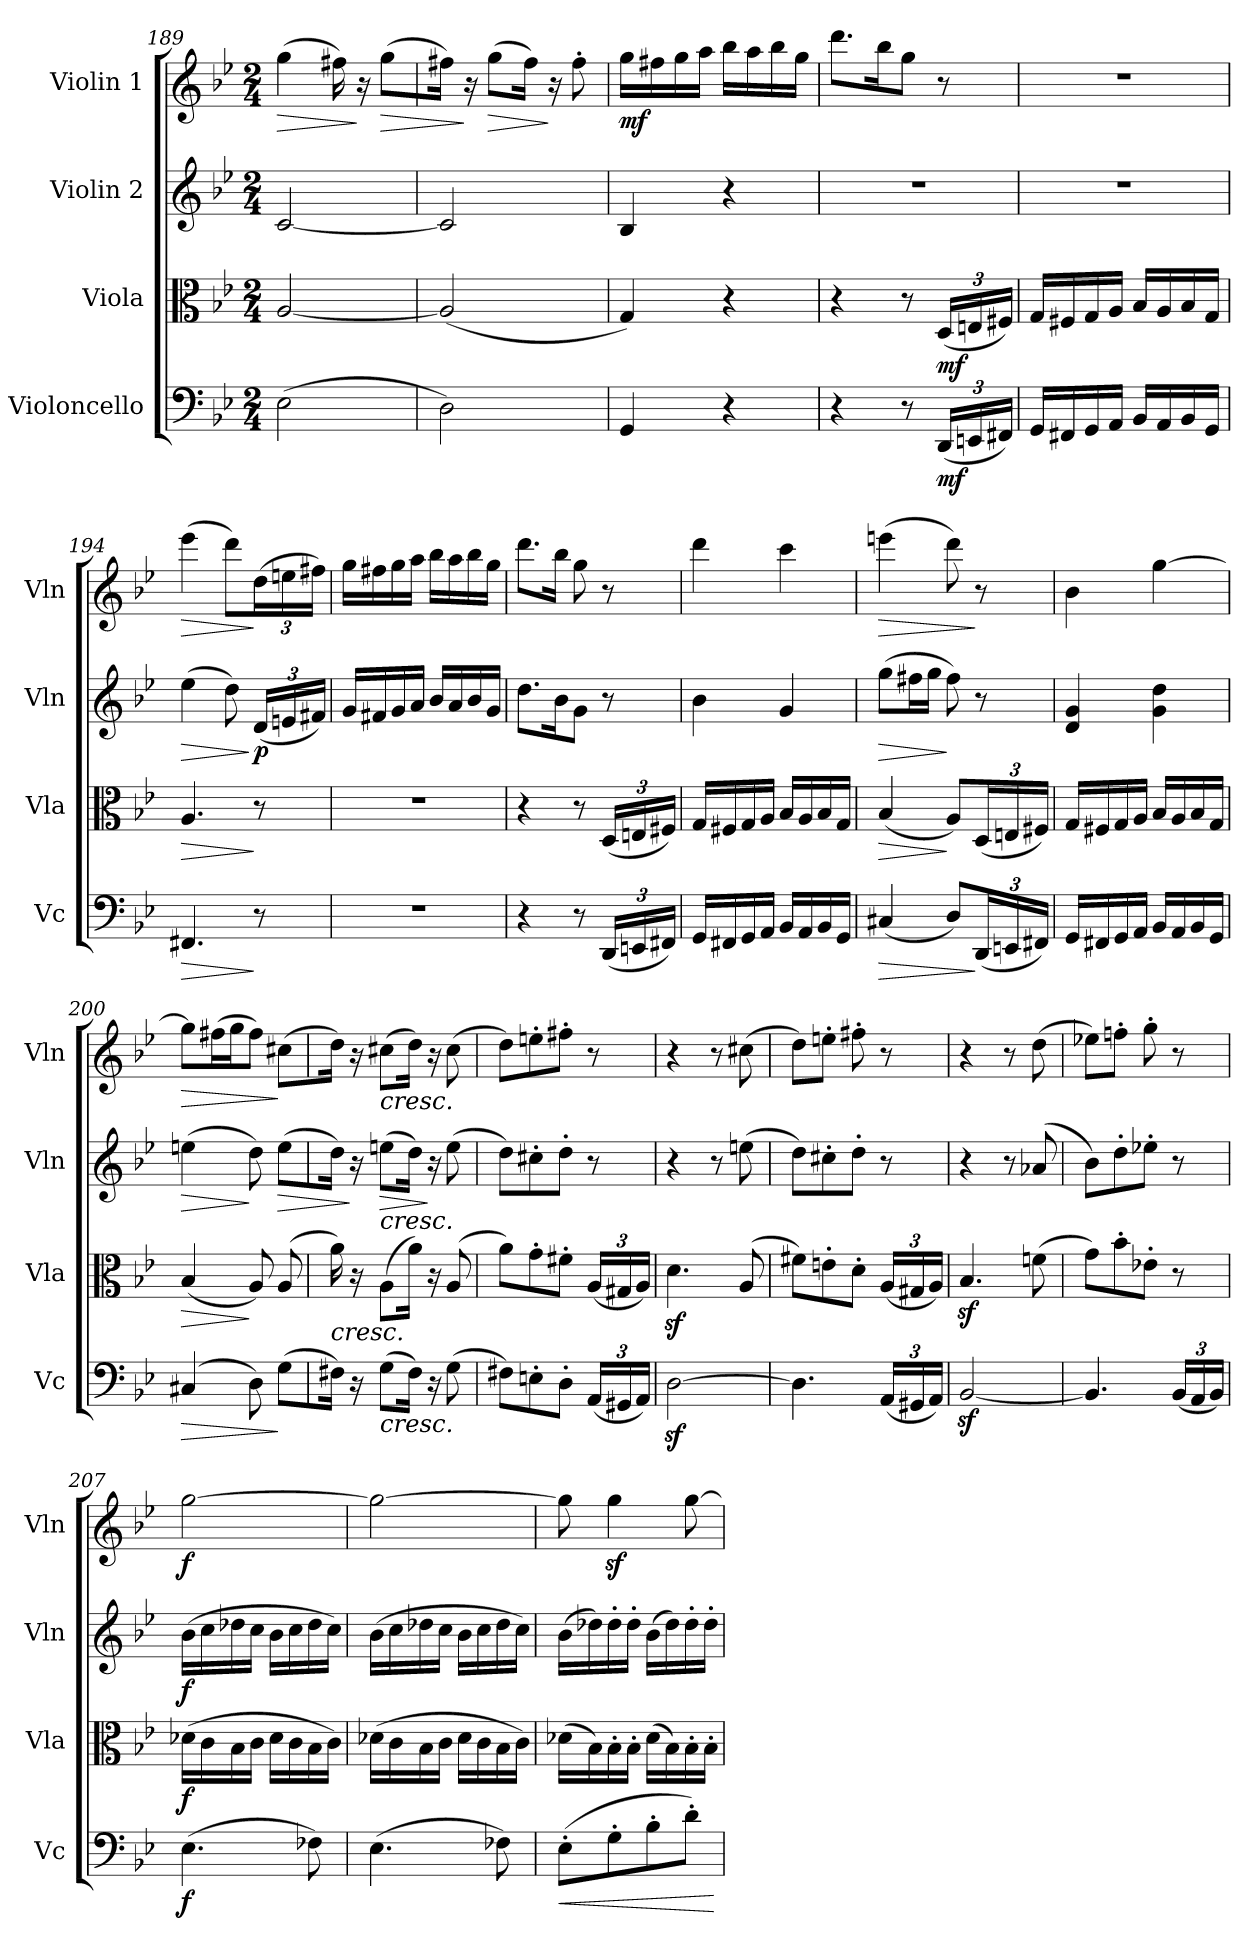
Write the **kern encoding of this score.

**kern	**dynam	**kern	**dynam	**kern	**dynam	**kern	**dynam
*part4	*part4	*part3	*part3	*part2	*part2	*part1	*part1
*staff4	*staff4	*staff3	*staff3	*staff2	*staff2	*staff1	*staff1
*I"Violoncello	*	*I"Viola	*	*I"Violin 2	*	*I"Violin 1	*
*I'Vc	*	*I'Vla	*	*I'Vln	*	*I'Vln	*
*clefF4	*	*clefC3	*	*clefG2	*	*clefG2	*
*k[b-e-]	*	*k[b-e-]	*	*k[b-e-]	*	*k[b-e-]	*
*M2/4	*	*M2/4	*	*M2/4	*	*M2/4	*
=189	=189	=189	=189	=189	=189	=189	=189
!	!	!	!	!	!	!	!LO:HP:b
(>2E-\	.	[2A/	.	[2c/	.	(>4gg\	>
.	.	.	.	.	.	16ff#X\)	.
.	.	.	.	.	.	16r	]
!	!	!	!	!	!	!	!LO:HP:b
.	.	.	.	.	.	(>8gg\L	>
=190	=190	=190	=190	=190	=190	=190	=190
2D\)	.	(<2A/]	.	2c/]	.	16ff#X\Jk)	.
.	.	.	.	.	.	16r	]
!	!	!	!	!	!	!	!LO:HP:b
.	.	.	.	.	.	(>8gg\L	>
.	.	.	.	.	.	16ff#\Jk)	.
.	.	.	.	.	.	16r	]
.	.	.	.	.	.	8ff#'\	.
=191	=191	=191	=191	=191	=191	=191	=191
!	!	!	!	!	!	!	!LO:DY:b
4GG/	.	4G/)	.	4B-/	.	16gg\LL	mf
.	.	.	.	.	.	16ff#X\	.
.	.	.	.	.	.	16gg\	.
.	.	.	.	.	.	16aa\JJ	.
4r	.	4r	.	4r	.	16bb-\LL	.
.	.	.	.	.	.	16aa\	.
.	.	.	.	.	.	16bb-\	.
.	.	.	.	.	.	16gg\JJ	.
=192	=192	=192	=192	=192	=192	=192	=192
4r	.	4r	.	2r	.	8.ddd\L	.
.	.	.	.	.	.	16bb-\K	.
8r	.	8r	.	.	.	8gg\J	.
*Xbrackettup	*	*Xbrackettup	*	*	*	*	*
!	!LO:DY:b	!	!LO:DY:b	!	!	!	!
(<24DD/LL	mf	(<24D/LL	mf	.	.	8r	.
24EEn/	.	24En/	.	.	.	.	.
24FF#X/JJ)	.	24F#X/JJ)	.	.	.	.	.
=193	=193	=193	=193	=193	=193	=193	=193
16GG/LL	.	16G/LL	.	2r	.	2r	.
16FF#X/	.	16F#X/	.	.	.	.	.
16GG/	.	16G/	.	.	.	.	.
16AA/JJ	.	16A/JJ	.	.	.	.	.
16BB-/LL	.	16B-/LL	.	.	.	.	.
16AA/	.	16A/	.	.	.	.	.
16BB-/	.	16B-/	.	.	.	.	.
16GG/JJ	.	16G/JJ	.	.	.	.	.
=194	=194	=194	=194	=194	=194	=194	=194
!	!LO:HP:b	!	!LO:HP:b	!	!LO:HP:b	!	!LO:HP:b
4.FF#X/	>	4.A/	>	(>4ee-\	>	(>4eee-\	>
.	.	.	.	8dd\)	.	8ddd\L)	.
*	*	*	*	*Xbrackettup	*	*Xbrackettup	*
!	!	!	!	!	!LO:DY:n=1:b	!	!
8r	]	8r	]	(<24d/LL	] p	(>24dd\L	]
.	.	.	.	24en/	.	24een\	.
.	.	.	.	24f#X/JJ)	.	24ff#X\JJ)	.
=195	=195	=195	=195	=195	=195	=195	=195
2r	.	2r	.	16g/LL	.	16gg\LL	.
.	.	.	.	16f#X/	.	16ff#X\	.
.	.	.	.	16g/	.	16gg\	.
.	.	.	.	16a/JJ	.	16aa\JJ	.
.	.	.	.	16b-/LL	.	16bb-\LL	.
.	.	.	.	16a/	.	16aa\	.
.	.	.	.	16b-/	.	16bb-\	.
.	.	.	.	16g/JJ	.	16gg\JJ	.
=196	=196	=196	=196	=196	=196	=196	=196
4r	.	4r	.	8.dd\L	.	8.ddd\L	.
.	.	.	.	16b-\K	.	16bb-\Jk	.
8r	.	8r	.	8g\J	.	8gg\	.
(<24DD/LL	.	(<24D/LL	.	8r	.	8r	.
24EEn/	.	24En/	.	.	.	.	.
24FF#X/JJ)	.	24F#X/JJ)	.	.	.	.	.
!!LO:LB:g=z
=197	=197	=197	=197	=197	=197	=197	=197
16GG/LL	.	16G/LL	.	4b-\	.	4ddd\	.
16FF#X/	.	16F#X/	.	.	.	.	.
16GG/	.	16G/	.	.	.	.	.
16AA/JJ	.	16A/JJ	.	.	.	.	.
16BB-/LL	.	16B-/LL	.	4g/	.	4ccc\	.
16AA/	.	16A/	.	.	.	.	.
16BB-/	.	16B-/	.	.	.	.	.
16GG/JJ	.	16G/JJ	.	.	.	.	.
=198	=198	=198	=198	=198	=198	=198	=198
!	!LO:HP:b	!	!LO:HP:b	!	!LO:HP:b	!	!LO:HP:b
(<4C#X/	>	(<4B-/	>	(>8gg\L	>	(>4eeen\	>
.	.	.	.	16ff#X\L	.	.	.
.	.	.	.	16gg\JJ	.	.	.
8D/L)	.	8A/L)	]	8ff#\)	]	8ddd\)	.
(<24DD/L	]	(<24D/L	.	8r	.	8r	]
24EEn/	.	24En/	.	.	.	.	.
24FF#X/JJ)	.	24F#X/JJ)	.	.	.	.	.
=199	=199	=199	=199	=199	=199	=199	=199
16GG/LL	.	16G/LL	.	4d/ 4g/	.	4b-\	.
16FF#X/	.	16F#X/	.	.	.	.	.
16GG/	.	16G/	.	.	.	.	.
16AA/JJ	.	16A/JJ	.	.	.	.	.
16BB-/LL	.	16B-/LL	.	4g\ 4dd\	.	[4gg\	.
16AA/	.	16A/	.	.	.	.	.
16BB-/	.	16B-/	.	.	.	.	.
16GG/JJ	.	16G/JJ	.	.	.	.	.
=200	=200	=200	=200	=200	=200	=200	=200
!	!LO:HP:b	!	!LO:HP:b	!	!LO:HP:b	!	!LO:HP:b
(>4C#X/	>	(<4B-/	>	(>4een\	>	8gg\L]	>
.	.	.	.	.	.	(>16ff#X\L	.
.	.	.	.	.	.	16gg\J	.
8D\)	.	8A/)	]	8dd\)	]	8ff#\J)	.
!	!	!	!	!	!LO:HP:b	!	!
(>8G\L	]	(<8A/	.	(>8ee\L	>	(>8cc#X\L	]
=201	=201	=201	=201	=201	=201	=201	=201
!	!	!LO:TX:b:i:t=cresc.	!	!	!	!	!
16F#X\Jk)	.	16a\)	.	16dd\Jk)	.	16dd\Jk)	.
16r	.	16r	.	16r	]	16r	.
!	!	!	!	!	!	!LO:TX:b:i:t=cresc.	!
!	!	!	!	!LO:TX:b:i:t=cresc.	!	!	!
!LO:TX:b:i:t=cresc.	!	!	!	!	!	!	!
!	!	!	!	!	!LO:HP:b	!	!
(>8G\L	.	(>8A\L	.	(>8een\L	>	(>8cc#X\L	.
16F#\Jk)	.	16a\Jk)	.	16dd\Jk)	.	16dd\Jk)	.
16r	.	16r	.	16r	]	16r	.
(>8G\	.	(<8A/	.	(>8ee\	.	(>8cc#\	.
=202	=202	=202	=202	=202	=202	=202	=202
8F#X\L)	.	8a\L)	.	8dd\L)	.	8dd\L)	.
8En'\	.	8g'\	.	8cc#X'\	.	8een'\	.
8D'\J	.	8f#X'\J	.	8dd'\J	.	8ff#X'\J	.
(<24AA/LL	.	(<24A/LL	.	8r	.	8r	.
24GG#X/	.	24G#X/	.	.	.	.	.
24AA/JJ)	.	24A/JJ)	.	.	.	.	.
=203	=203	=203	=203	=203	=203	=203	=203
[2Dz<\	.	4.dz<\	.	4r	.	4r	.
.	.	.	.	8r	.	8r	.
.	.	(<8A/	.	(>8een\	.	(>8cc#X\	.
=204	=204	=204	=204	=204	=204	=204	=204
4.D\]	.	8f#X\L)	.	8dd\L)	.	8dd\L)	.
.	.	8en'\	.	8cc#X'\	.	8een'\J	.
.	.	8d'\J	.	8dd'\J	.	8ff#X'\	.
(<24AA/LL	.	(<24A/LL	.	8r	.	8r	.
24GG#X/	.	24G#X/	.	.	.	.	.
24AA/JJ)	.	24A/JJ)	.	.	.	.	.
=205	=205	=205	=205	=205	=205	=205	=205
[2BB-z</	.	4.B-z</	.	4r	.	4r	.
.	.	.	.	8r	.	8r	.
.	.	(>8fn\	.	(<8a-X/	.	(>8dd\	.
=206	=206	=206	=206	=206	=206	=206	=206
4.BB-/]	.	8g\L)	.	8b-\L)	.	8ee-X\L)	.
.	.	8b-'\	.	8dd'\	.	8ffn'\J	.
.	.	8e-X'\J	.	8ee-X'\J	.	8gg'\	.
(<24BB-/LL	.	8r	.	8r	.	8r	.
24AA/	.	.	.	.	.	.	.
24BB-/JJ)	.	.	.	.	.	.	.
!!LO:LB:g=z
=207	=207	=207	=207	=207	=207	=207	=207
!	!LO:DY:b	!	!LO:DY:b	!	!LO:DY:b	!	!LO:DY:b
(>4.E-\	f	(>16d-X\LL	f	(>16b-\LL	f	[2gg\	f
.	.	16c\	.	16cc\	.	.	.
.	.	16B-\	.	16dd-X\	.	.	.
.	.	16c\JJ	.	16cc\JJ	.	.	.
.	.	16d-\LL	.	16b-\LL	.	.	.
.	.	16c\	.	16cc\	.	.	.
8F-X\)	.	16B-\	.	16dd-\	.	.	.
.	.	16c\JJ)	.	16cc\JJ)	.	.	.
=208	=208	=208	=208	=208	=208	=208	=208
(>4.E-\	.	(>16d-X\LL	.	(>16b-\LL	.	2gg\_	.
.	.	16c\	.	16cc\	.	.	.
.	.	16B-\	.	16dd-X\	.	.	.
.	.	16c\JJ	.	16cc\JJ	.	.	.
.	.	16d-\LL	.	16b-\LL	.	.	.
.	.	16c\	.	16cc\	.	.	.
8F-X\)	.	16B-\	.	16dd-\	.	.	.
.	.	16c\JJ)	.	16cc\JJ)	.	.	.
=209	=209	=209	=209	=209	=209	=209	=209
!	!LO:HP:b	!	!	!	!	!	!
(>8E-'\L	<	(>16d-X\LL	.	(>16b-\LL	.	8gg\]	.
.	.	16B-\)	.	16dd-X\)	.	.	.
8G'\	.	16B-'\	.	16dd-'\	.	4ggz<\	.
.	.	16B-'\JJ	.	16dd-'\JJ	.	.	.
8B-'\	.	(>16d-\LL	.	(>16b-\LL	.	.	.
.	.	16B-\)	.	16dd-\)	.	.	.
8d'\J)	.	16B-'\	.	16dd-'\	.	[8gg\	.
.	.	16B-'\JJ	.	16dd-'\JJ	.	.	.
.	[	.	.	.	.	.	.
=	=	=	=	=	=	=	=
*-	*-	*-	*-	*-	*-	*-	*-
